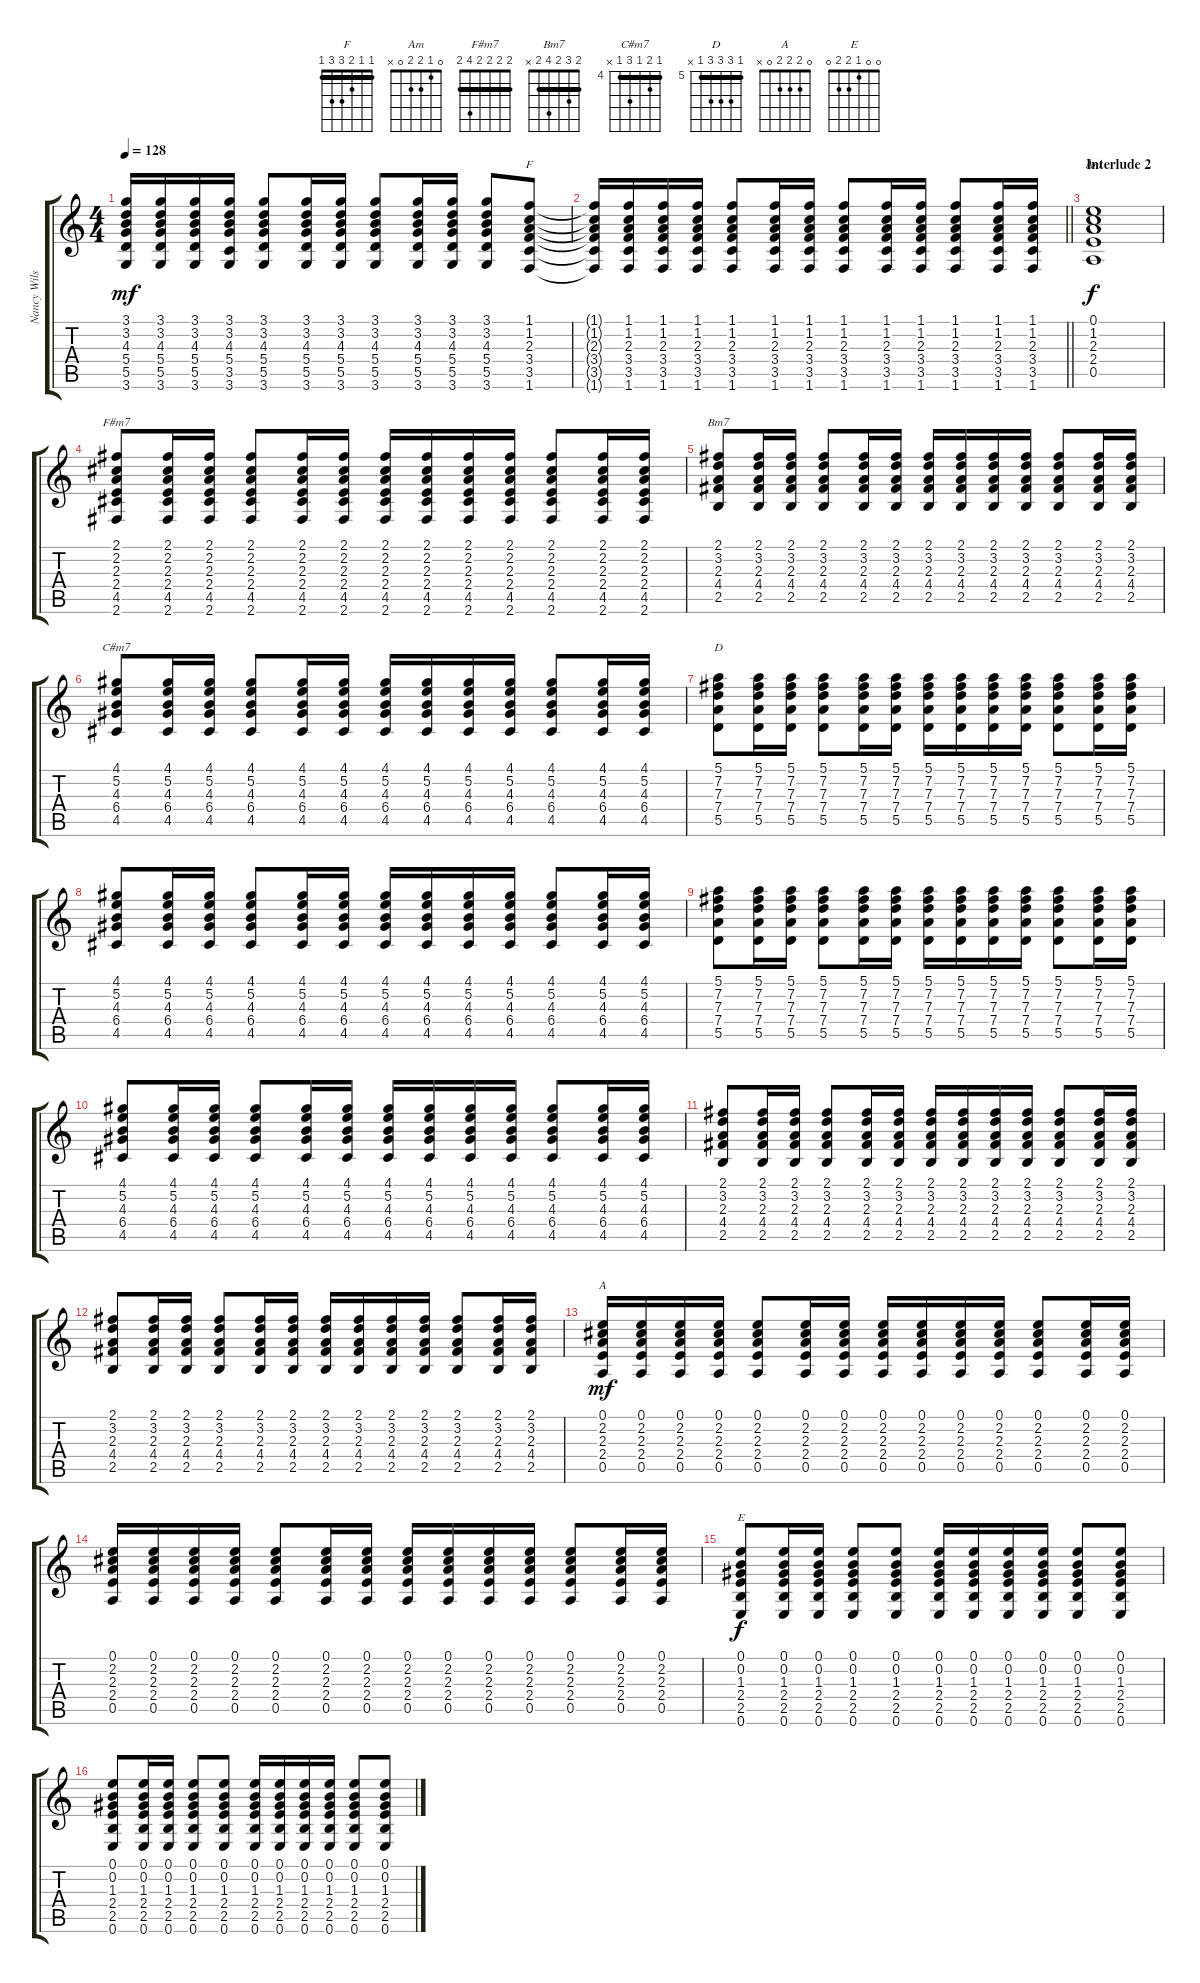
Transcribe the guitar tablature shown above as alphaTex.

\track ("Nancy Wilson" "Nancy Wils") {instrument acousticguitarsteel}
\staff {score tabs}
\tuning (E4 B3 G3 D3 A2 E2) {hide}
\chord ("F" 1 1 2 3 3 1) {barre 1}
\chord ("Am" 0 1 2 2 0 x)
\chord ("F#m7" 2 2 2 2 4 2) {barre 2}
\chord ("Bm7" 2 3 2 4 2 x) {barre 2}
\chord ("C#m7" 4 5 4 6 4 x) {firstfret 4 barre 4}
\chord ("D" 5 7 7 7 5 x) {firstfret 5 barre 5}
\chord ("A" 0 2 2 2 0 x)
\chord ("E" 0 0 1 2 2 0)
\ts (4 4)
\tempo 128
\clef g2
\ks c
(3.1{t} 3.2{t} 4.3{t} 5.4{t} 5.5{t} 3.6{t}).16{dy mf} (3.1 3.2 4.3 5.4 5.5 3.6).16 (3.1 3.2 4.3 5.4 5.5 3.6).16 (3.1 3.2 4.3 5.4 3.5 3.6).16 (3.1 3.2 4.3 5.4 5.5 3.6).8 (3.1 3.2 4.3 5.4 5.5 3.6).16 (3.1 3.2 4.3 5.4 5.5 3.6).16 (3.1 3.2 4.3 5.4 5.5 3.6).8 (3.1 3.2 4.3 5.4 5.5 3.6).16 (3.1 3.2 4.3 5.4 5.5 3.6).16 (3.1 3.2 4.3 5.4 5.5 3.6).8 (1.1 1.2 2.3 3.4 3.5 1.6).8{ch "F"} |
\barLineRight lightlight
(1.1{t} 1.2{t} 2.3{t} 3.4{t} 3.5{t} 1.6{t}).16 (1.1 1.2 2.3 3.4 3.5 1.6).16 (1.1 1.2 2.3 3.4 3.5 1.6).16 (1.1 1.2 2.3 3.4 3.5 1.6).16 (1.1 1.2 2.3 3.4 3.5 1.6).8 (1.1 1.2 2.3 3.4 3.5 1.6).16 (1.1 1.2 2.3 3.4 3.5 1.6).16 (1.1 1.2 2.3 3.4 3.5 1.6).8 (1.1 1.2 2.3 3.4 3.5 1.6).16 (1.1 1.2 2.3 3.4 3.5 1.6).16 (1.1 1.2 2.3 3.4 3.5 1.6).8 (1.1 1.2 2.3 3.4 3.5 1.6).16 (1.1 1.2 2.3 3.4 3.5 1.6).16 |
\section ("" "Interlude 2")
(0.1 1.2 2.3 2.4 0.5).1{ch "Am" dy f} |
(2.1 2.2 2.3 2.4 4.5 2.6).8{ch "F#m7"} (2.1 2.2 2.3 2.4 4.5 2.6).16 (2.1 2.2 2.3 2.4 4.5 2.6).16 (2.1 2.2 2.3 2.4 4.5 2.6).8 (2.1 2.2 2.3 2.4 4.5 2.6).16 (2.1 2.2 2.3 2.4 4.5 2.6).16 (2.1 2.2 2.3 2.4 4.5 2.6).16 (2.1 2.2 2.3 2.4 4.5 2.6).16 (2.1 2.2 2.3 2.4 4.5 2.6).16 (2.1 2.2 2.3 2.4 4.5 2.6).16 (2.1 2.2 2.3 2.4 4.5 2.6).8 (2.1 2.2 2.3 2.4 4.5 2.6).16 (2.1 2.2 2.3 2.4 4.5 2.6).16 |
(2.1 3.2 2.3 4.4 2.5).8{ch "Bm7"} (2.1 3.2 2.3 4.4 2.5).16 (2.1 3.2 2.3 4.4 2.5).16 (2.1 3.2 2.3 4.4 2.5).8 (2.1 3.2 2.3 4.4 2.5).16 (2.1 3.2 2.3 4.4 2.5).16 (2.1 3.2 2.3 4.4 2.5).16 (2.1 3.2 2.3 4.4 2.5).16 (2.1 3.2 2.3 4.4 2.5).16 (2.1 3.2 2.3 4.4 2.5).16 (2.1 3.2 2.3 4.4 2.5).8 (2.1 3.2 2.3 4.4 2.5).16 (2.1 3.2 2.3 4.4 2.5).16 |
(4.1 5.2 4.3 6.4 4.5).8{ch "C#m7"} (4.1 5.2 4.3 6.4 4.5).16 (4.1 5.2 4.3 6.4 4.5).16 (4.1 5.2 4.3 6.4 4.5).8 (4.1 5.2 4.3 6.4 4.5).16 (4.1 5.2 4.3 6.4 4.5).16 (4.1 5.2 4.3 6.4 4.5).16 (4.1 5.2 4.3 6.4 4.5).16 (4.1 5.2 4.3 6.4 4.5).16 (4.1 5.2 4.3 6.4 4.5).16 (4.1 5.2 4.3 6.4 4.5).8 (4.1 5.2 4.3 6.4 4.5).16 (4.1 5.2 4.3 6.4 4.5).16 |
(5.1 7.2 7.3 7.4 5.5).8{ch "D"} (5.1 7.2 7.3 7.4 5.5).16 (5.1 7.2 7.3 7.4 5.5).16 (5.1 7.2 7.3 7.4 5.5).8 (5.1 7.2 7.3 7.4 5.5).16 (5.1 7.2 7.3 7.4 5.5).16 (5.1 7.2 7.3 7.4 5.5).16 (5.1 7.2 7.3 7.4 5.5).16 (5.1 7.2 7.3 7.4 5.5).16 (5.1 7.2 7.3 7.4 5.5).16 (5.1 7.2 7.3 7.4 5.5).8 (5.1 7.2 7.3 7.4 5.5).16 (5.1 7.2 7.3 7.4 5.5).16 |
(4.1 5.2 4.3 6.4 4.5).8 (4.1 5.2 4.3 6.4 4.5).16 (4.1 5.2 4.3 6.4 4.5).16 (4.1 5.2 4.3 6.4 4.5).8 (4.1 5.2 4.3 6.4 4.5).16 (4.1 5.2 4.3 6.4 4.5).16 (4.1 5.2 4.3 6.4 4.5).16 (4.1 5.2 4.3 6.4 4.5).16 (4.1 5.2 4.3 6.4 4.5).16 (4.1 5.2 4.3 6.4 4.5).16 (4.1 5.2 4.3 6.4 4.5).8 (4.1 5.2 4.3 6.4 4.5).16 (4.1 5.2 4.3 6.4 4.5).16 |
(5.1 7.2 7.3 7.4 5.5).8 (5.1 7.2 7.3 7.4 5.5).16 (5.1 7.2 7.3 7.4 5.5).16 (5.1 7.2 7.3 7.4 5.5).8 (5.1 7.2 7.3 7.4 5.5).16 (5.1 7.2 7.3 7.4 5.5).16 (5.1 7.2 7.3 7.4 5.5).16 (5.1 7.2 7.3 7.4 5.5).16 (5.1 7.2 7.3 7.4 5.5).16 (5.1 7.2 7.3 7.4 5.5).16 (5.1 7.2 7.3 7.4 5.5).8 (5.1 7.2 7.3 7.4 5.5).16 (5.1 7.2 7.3 7.4 5.5).16 |
(4.1 5.2 4.3 6.4 4.5).8 (4.1 5.2 4.3 6.4 4.5).16 (4.1 5.2 4.3 6.4 4.5).16 (4.1 5.2 4.3 6.4 4.5).8 (4.1 5.2 4.3 6.4 4.5).16 (4.1 5.2 4.3 6.4 4.5).16 (4.1 5.2 4.3 6.4 4.5).16 (4.1 5.2 4.3 6.4 4.5).16 (4.1 5.2 4.3 6.4 4.5).16 (4.1 5.2 4.3 6.4 4.5).16 (4.1 5.2 4.3 6.4 4.5).8 (4.1 5.2 4.3 6.4 4.5).16 (4.1 5.2 4.3 6.4 4.5).16 |
(2.1 3.2 2.3 4.4 2.5).8 (2.1 3.2 2.3 4.4 2.5).16 (2.1 3.2 2.3 4.4 2.5).16 (2.1 3.2 2.3 4.4 2.5).8 (2.1 3.2 2.3 4.4 2.5).16 (2.1 3.2 2.3 4.4 2.5).16 (2.1 3.2 2.3 4.4 2.5).16 (2.1 3.2 2.3 4.4 2.5).16 (2.1 3.2 2.3 4.4 2.5).16 (2.1 3.2 2.3 4.4 2.5).16 (2.1 3.2 2.3 4.4 2.5).8 (2.1 3.2 2.3 4.4 2.5).16 (2.1 3.2 2.3 4.4 2.5).16 |
(2.1 3.2 2.3 4.4 2.5).8 (2.1 3.2 2.3 4.4 2.5).16 (2.1 3.2 2.3 4.4 2.5).16 (2.1 3.2 2.3 4.4 2.5).8 (2.1 3.2 2.3 4.4 2.5).16 (2.1 3.2 2.3 4.4 2.5).16 (2.1 3.2 2.3 4.4 2.5).16 (2.1 3.2 2.3 4.4 2.5).16 (2.1 3.2 2.3 4.4 2.5).16 (2.1 3.2 2.3 4.4 2.5).16 (2.1 3.2 2.3 4.4 2.5).8 (2.1 3.2 2.3 4.4 2.5).16 (2.1 3.2 2.3 4.4 2.5).16 |
(0.1 2.2 2.3 2.4 0.5).16{ch "A" dy mf} (0.1 2.2 2.3 2.4 0.5).16 (0.1 2.2 2.3 2.4 0.5).16 (0.1 2.2 2.3 2.4 0.5).16 (0.1 2.2 2.3 2.4 0.5).8 (0.1 2.2 2.3 2.4 0.5).16 (0.1 2.2 2.3 2.4 0.5).16 (0.1 2.2 2.3 2.4 0.5).16 (0.1 2.2 2.3 2.4 0.5).16 (0.1 2.2 2.3 2.4 0.5).16 (0.1 2.2 2.3 2.4 0.5).16 (0.1 2.2 2.3 2.4 0.5).8 (0.1 2.2 2.3 2.4 0.5).16 (0.1 2.2 2.3 2.4 0.5).16 |
(0.1 2.2 2.3 2.4 0.5).16 (0.1 2.2 2.3 2.4 0.5).16 (0.1 2.2 2.3 2.4 0.5).16 (0.1 2.2 2.3 2.4 0.5).16 (0.1 2.2 2.3 2.4 0.5).8 (0.1 2.2 2.3 2.4 0.5).16 (0.1 2.2 2.3 2.4 0.5).16 (0.1 2.2 2.3 2.4 0.5).16 (0.1 2.2 2.3 2.4 0.5).16 (0.1 2.2 2.3 2.4 0.5).16 (0.1 2.2 2.3 2.4 0.5).16 (0.1 2.2 2.3 2.4 0.5).8 (0.1 2.2 2.3 2.4 0.5).16 (0.1 2.2 2.3 2.4 0.5).16 |
(0.1 0.2 1.3 2.4 2.5 0.6).8{ch "E" dy f} (0.1 0.2 1.3 2.4 2.5 0.6).16 (0.1 0.2 1.3 2.4 2.5 0.6).16 (0.1 0.2 1.3 2.4 2.5 0.6).8 (0.1 0.2 1.3 2.4 2.5 0.6).8 (0.1 0.2 1.3 2.4 2.5 0.6).16 (0.1 0.2 1.3 2.4 2.5 0.6).16 (0.1 0.2 1.3 2.4 2.5 0.6).16 (0.1 0.2 1.3 2.4 2.5 0.6).16 (0.1 0.2 1.3 2.4 2.5 0.6).8 (0.1 0.2 1.3 2.4 2.5 0.6).8 |
(0.1 0.2 1.3 2.4 2.5 0.6).8 (0.1 0.2 1.3 2.4 2.5 0.6).16 (0.1 0.2 1.3 2.4 2.5 0.6).16 (0.1 0.2 1.3 2.4 2.5 0.6).8 (0.1 0.2 1.3 2.4 2.5 0.6).8 (0.1 0.2 1.3 2.4 2.5 0.6).16 (0.1 0.2 1.3 2.4 2.5 0.6).16 (0.1 0.2 1.3 2.4 2.5 0.6).16 (0.1 0.2 1.3 2.4 2.5 0.6).16 (0.1 0.2 1.3 2.4 2.5 0.6).8 (0.1 0.2 1.3 2.4 2.5 0.6).8
